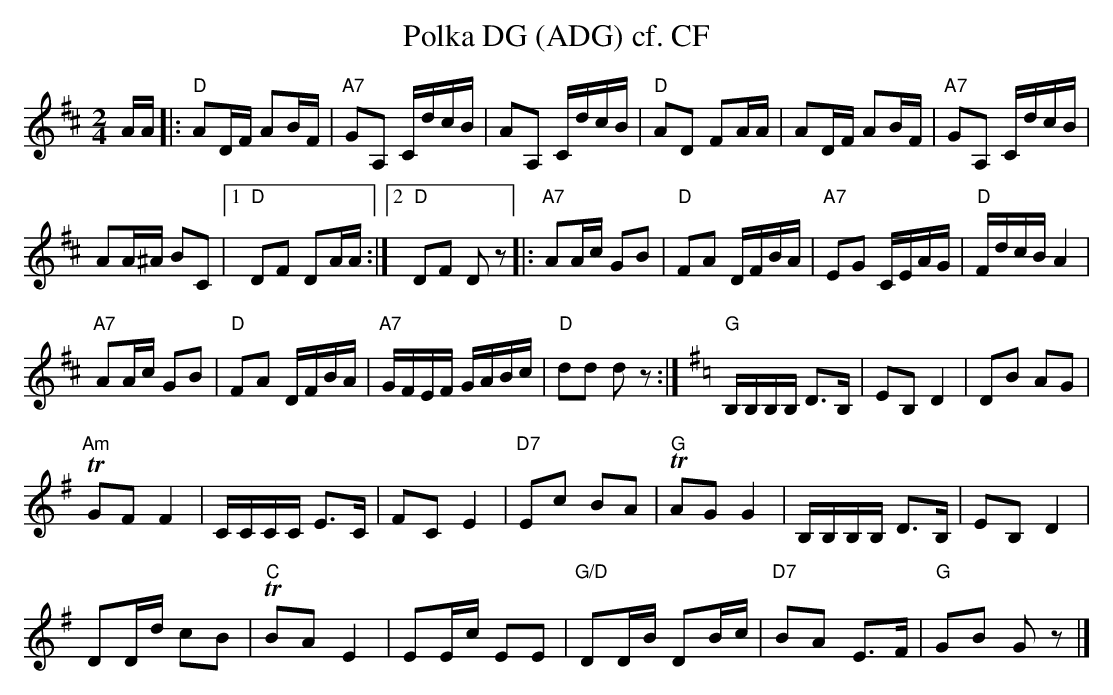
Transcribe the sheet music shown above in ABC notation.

X:1
T:Polka DG (ADG) cf. CF
M:2/4
L:1/16
K:Dmaj%%MIDI gchordon
AA |: "D"A2DF A2BF | "A7"G2A,2 CdcB | A2A,2 CdcB | "D"A2D2 F2AA | A2DF A2BF | "A7"G2A,2 CdcB |
A2A^A B2C2 |1 "D"D2F2 D2AA :|2 "D"D2F2 D2z2 |: "A7"A2Ac G2B2 | "D"F2A2 DFBA | "A7"E2G2 CEAG | "D"FdcBA4 |
"A7"A2Ac G2B2 | "D"F2A2 DFBA | "A7"GFEF GABc | "D"d2d2 d2z2 :| [K:Gmaj] "G"B,B,B,B, D3B, | E2B,2D4 | D2B2 A2G2 |
"Am"TG2F2 F4 | CCCC E3C | F2C2E4 | "D7"E2c2 B2A2 | "G"TA2G2 G4 | B,B,B,B, D3B, | E2B,2D4 |
D2Dd c2B2 | "C"TB2A2E4 | E2Ec E2E2 | "G/D"D2DB D2Bc | "D7"B2A2 E3F | "G"G2B2 G2z2 |]
